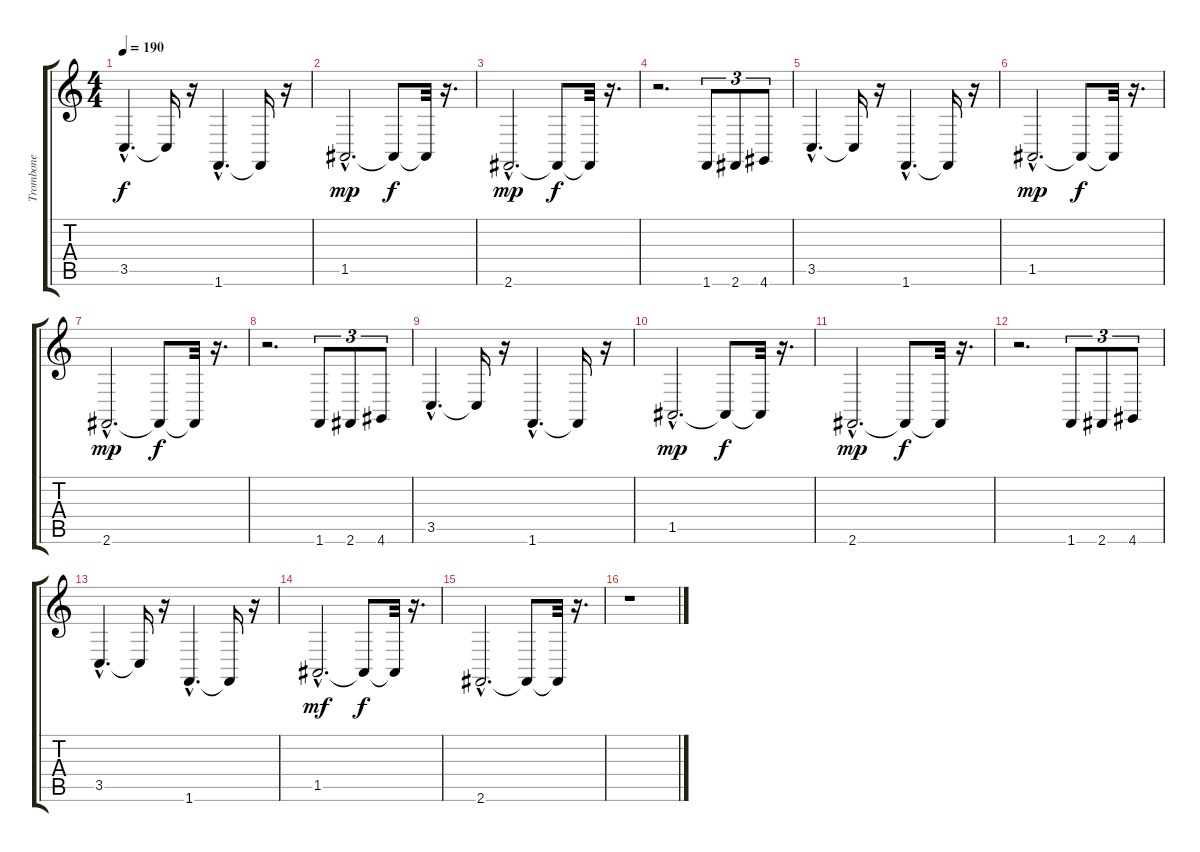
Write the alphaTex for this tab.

\track ("Trombone" "Trombone") {instrument trombone}
\staff {score tabs}
\tuning (E4 B3 G3 D3 A2 E2) {hide}
\ts (4 4)
\tempo 190
\clef g2
\ks c
3.5{hac}.4{d dy f} 3.5{t}.16 r.16 1.6{hac}.4{d} 1.6{t}.16 r.16 |
1.5{hac}.2{d dy mp} 1.5{t}.8{dy f} 1.5{t}.32 r.16{d} |
2.6{hac}.2{d dy mp} 2.6{t}.8{dy f} 2.6{t}.32 r.16{d} |
r.2{d} 1.6.8{tu (3 2)} 2.6.8{tu (3 2)} 4.6.8{tu (3 2)} |
3.5{hac}.4{d} 3.5{t}.16 r.16 1.6{hac}.4{d} 1.6{t}.16 r.16 |
1.5{hac}.2{d dy mp} 1.5{t}.8{dy f} 1.5{t}.32 r.16{d} |
2.6{hac}.2{d dy mp} 2.6{t}.8{dy f} 2.6{t}.32 r.16{d} |
r.2{d} 1.6.8{tu (3 2)} 2.6.8{tu (3 2)} 4.6.8{tu (3 2)} |
3.5{hac}.4{d} 3.5{t}.16 r.16 1.6{hac}.4{d} 1.6{t}.16 r.16 |
1.5{hac}.2{d dy mp} 1.5{t}.8{dy f} 1.5{t}.32 r.16{d} |
2.6{hac}.2{d dy mp} 2.6{t}.8{dy f} 2.6{t}.32 r.16{d} |
r.2{d} 1.6.8{tu (3 2)} 2.6.8{tu (3 2)} 4.6.8{tu (3 2)} |
3.5{hac}.4{d} 3.5{t}.16 r.16 1.6{hac}.4{d} 1.6{t}.16 r.16 |
1.5{hac}.2{d dy mf} 1.5{t}.8{dy f} 1.5{t}.32 r.16{d} |
2.6{hac}.2{d} 2.6{t}.8 2.6{t}.32 r.16{d} |
r.1
